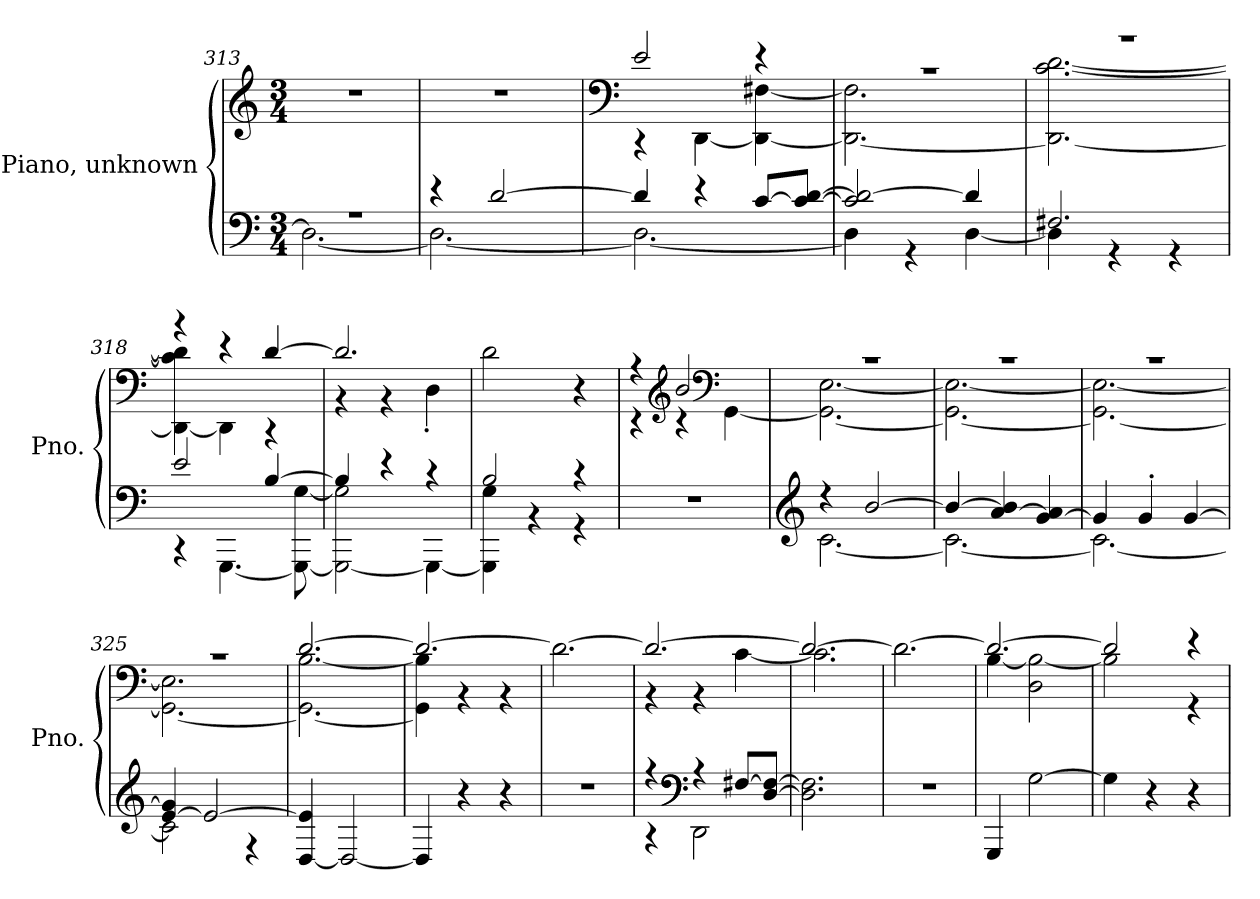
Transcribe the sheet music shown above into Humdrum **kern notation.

**kern	**kern
*part1	*part1
*staff2	*staff1
*I"Piano, unknown	*
*I'Pno.	*
*clefF4	*clefG2
*k[]	*k[]
*M3/4	*M3/4
=313	=313
*^	*
2.r	2.D\_	2.r
!!LO:LB:g=z
=314	=314	=314
4r	2.D\_	2.r
[2d/	.	.
=315	=315	=315
*	*	*clefF4
*	*	*^
4d/]	2.D\_	2e/	4r
4r	.	.	[4DD\
[8c/L	.	4r	4DD\_ [4F#X\
8c/_ [8d/J	.	.	.
=316	=316	=316	=316
2c/] 2d/_	4D\]	2.r	2.DD\_ 2.F#\]
.	4r	.	.
4d/]	[4D\	.	.
=317	=317	=317	=317
2.F#X/	4D\]	2.r	2.DD\_ [2.c\ [2.d\
.	4r	.	.
.	4r	.	.
=318	=318	=318	=318
2e/	4r	4r	4DD\_ 4c\] 4d\]
.	[4.GGG\	4r	4DD\]
[4B/	.	[4d/	4r
.	8GGG\_ [8G\	.	.
=319	=319	=319	=319
4B/]	2GGG\_ 2G\]	2.d/]	4r
4r	.	.	4r
4r	4GGG\_	.	4D'\
*	*	*v	*v
=320	=320	=320
2B/	4GGG\] 4G\	2d\
.	4r	.
4r	4r	4r
*v	*v	*
=321	=321
*	*^
2.r	4r	4r
*	*clefG2	*
.	2b/	4r
*	*clefF4	*
.	.	[4GG\
!!LO:LB:g=z	!!
=322	=322	=322
*clefG2	*	*
*^	*	*
4r	[2.c\	2.r	2.GG\_ [2.E\
[2b/	.	.	.
=323	=323	=323	=323
4b/_	2.c\_	2.r	2.GG\_ 2.E\_
[4a/ 4b/]	.	.	.
[4g/ 4a/]	.	.	.
=324	=324	=324	=324
4g/]	2.c\_	2.r	2.GG\_ 2.E\_
4g'/	.	.	.
[4g/	.	.	.
=325	=325	=325	=325
[4e/ 4g/]	2c\]	2.r	2.GG\_ 2.E\]
2e/_	.	.	.
.	4r	.	.
*v	*v	*	*
=326	=326	=326
[4D/ 4e/]	[2.d/	2.GG\_ [2.B\
2D/_	.	.
=327	=327	=327
4D/]	2.d/_	4GG\] 4B\]
4r	.	4r
4r	.	4r
*	*v	*v
=328	=328
2.r	2.d\_
=329	=329
*^	*^
4r	4r	2.d/_	4r
*clefF4	*	*	*
4r	2DD\	.	4r
[8F#X/L	.	.	[4c\
[8D/ 8F#/_J	.	.	.
*v	*v	*	*
=330	=330	=330
2.D\] 2.F#\]	2.d/_	2.c\]
*	*v	*v
=331	=331
2.r	2.d\_
!!LO:LB:g=z
=332	=332
*	*^
4GGG/	2.d/_	[4B\
[2G\	.	2D\ 2B\_
=333	=333	=333
4G\]	2d/]	2B\]
4r	.	.
4r	4r	4r
*	*v	*v
=	=
*-	*-
